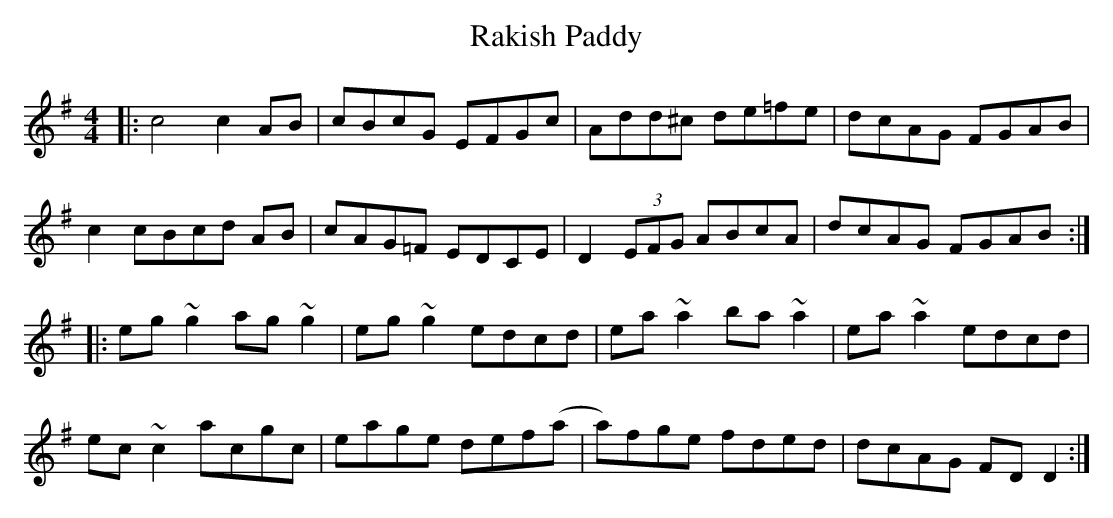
X:1
T: Rakish Paddy
M: 4/4
L: 1/8
K: Ador
|:c4 c2 AB|cBcG EFGc|Add^c de=fe|dcAG FGAB|
c2 cBcd AB|cAG=F EDCE|D2 (3EFG ABcA|dcAG FGAB:|
|:eg ~g2 ag ~g2|eg ~g2 edcd|ea ~a2 ba ~a2|ea ~a2 edcd|
ec ~c2 acgc|eage def(a|a)fge fded|dcAG FDD2:|
